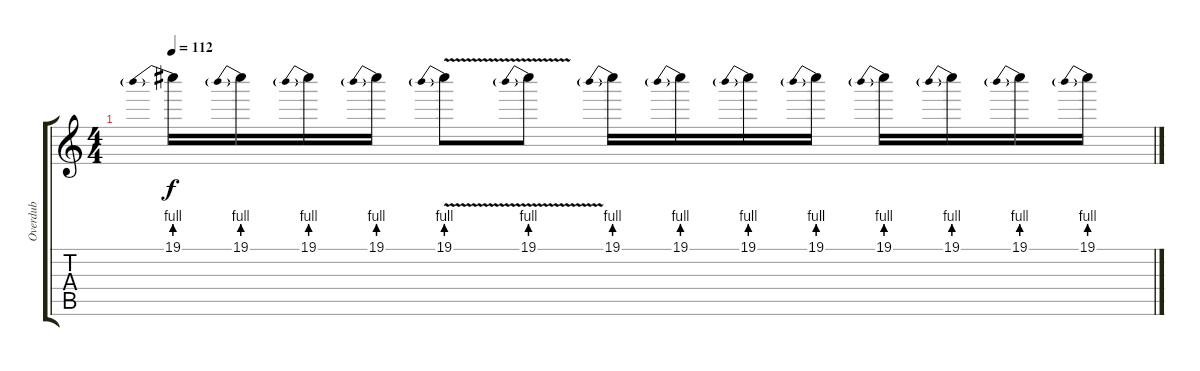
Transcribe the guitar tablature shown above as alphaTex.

\track ("Overdub" "Overdub") {instrument fretlessbass}
\staff {score tabs}
\tuning (E4 B3 G3 D3 A2 E2) {hide}
\ts (4 4)
\tempo 112
\clef g2
\ks c
19.1{be (prebend 0 4 60 4)}.16{dy f volume 0} 19.1{be (prebend 0 4 60 4)}.16 19.1{be (prebend 0 4 60 4)}.16 19.1{be (prebend 0 4 60 4)}.16 19.1{be (prebend 0 4 60 4) v}.8 19.1{be (prebend 0 4 60 4) v}.8 19.1{be (prebend 0 4 60 4)}.16 19.1{be (prebend 0 4 60 4)}.16 19.1{be (prebend 0 4 60 4)}.16 19.1{be (prebend 0 4 60 4)}.16 19.1{be (prebend 0 4 60 4)}.16 19.1{be (prebend 0 4 60 4)}.16 19.1{be (prebend 0 4 60 4)}.16 19.1{be (prebend 0 4 60 4)}.16
